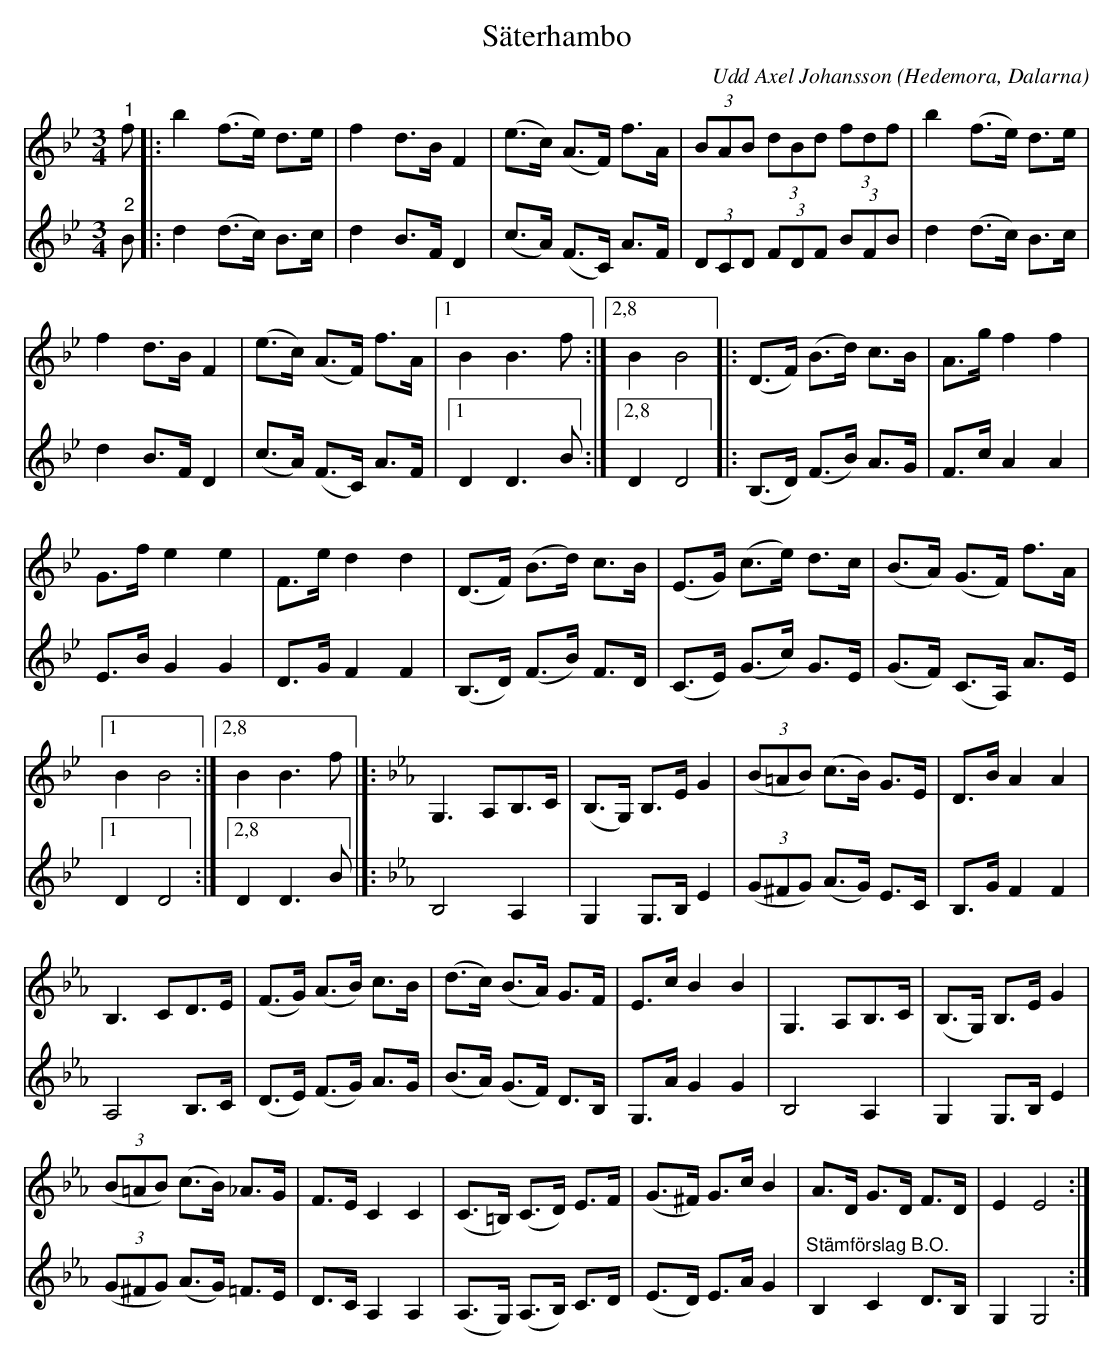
X:1
T:Säterhambo
C:Udd Axel Johansson
O:Hedemora, Dalarna
L:1/8
M:3/4
K:Bb
V:1
"^1" f |: b2 (f>e) d>e | f2 d>B F2 | (e>c) (A>F) f>A | (3BAB (3dBd (3fdf | b2 (f>e) d>e |
f2 d>B F2 | (e>c) (A>F) f>A |1 B2 B3 f :|2,8 B2 B4 |: (D>F) (B>d) c>B | A>g f2 f2 |
G>f e2 e2 | F>e d2 d2 | (D>F) (B>d) c>B | (E>G) (c>e) d>c | (B>A) (G>F) f>A |1
B2 B4 :|2,8 B2 B3 f |]: [K:Eb] G,3 A,B,>C | (B,>G,) B,>E G2 | (3(B=AB) (c>B) G>E | D>B A2 A2 |
B,3 CD>E | (F>G) (A>B) c>B | (d>c) (B>A) G>F | E>c B2 B2 | G,3 A,B,>C | (B,>G,) B,>E G2 |
(3(B=AB) (c>B) _A>G | F>E C2 C2 | (C>=B,) (C>D) E>F | (G>^F) G>c B2 | A>D G>D F>D | E2 E4 :|
V:2
"^2" B |: d2 (d>c) B>c | d2 B>F D2 | (c>A) (F>C) A>F | (3DCD (3FDF (3BFB | d2 (d>c) B>c |
d2 B>F D2 | (c>A) (F>C) A>F |1 D2 D3 B :|2,8 D2 D4 |: (B,>D) (F>B) A>G | F>c A2 A2 | E>B G2 G2 |
D>G F2 F2 | (B,>D) (F>B) F>D | (C>E) (G>c) G>E | (G>F) (C>A,) A>E |1 D2 D4 :|2,8 D2 D3 B |]:
[K:Eb] B,4 A,2 | G,2 G,>B, E2 | (3(G^FG) (A>G) E>C | B,>G F2 F2 | A,4 B,>C | (D>E) (F>G) A>G |
(B>A) (G>F) D>B, | G,>A G2 G2 | B,4 A,2 | G,2 G,>B, E2 | (3(G^FG) (A>G) =F>E | D>C A,2 A,2 |
(A,>G,) (A,>B,) C>D | (E>D) E>A G2 | "^Stämförslag B.O." B,2 C2 D>B, | G,2 G,4 :|
